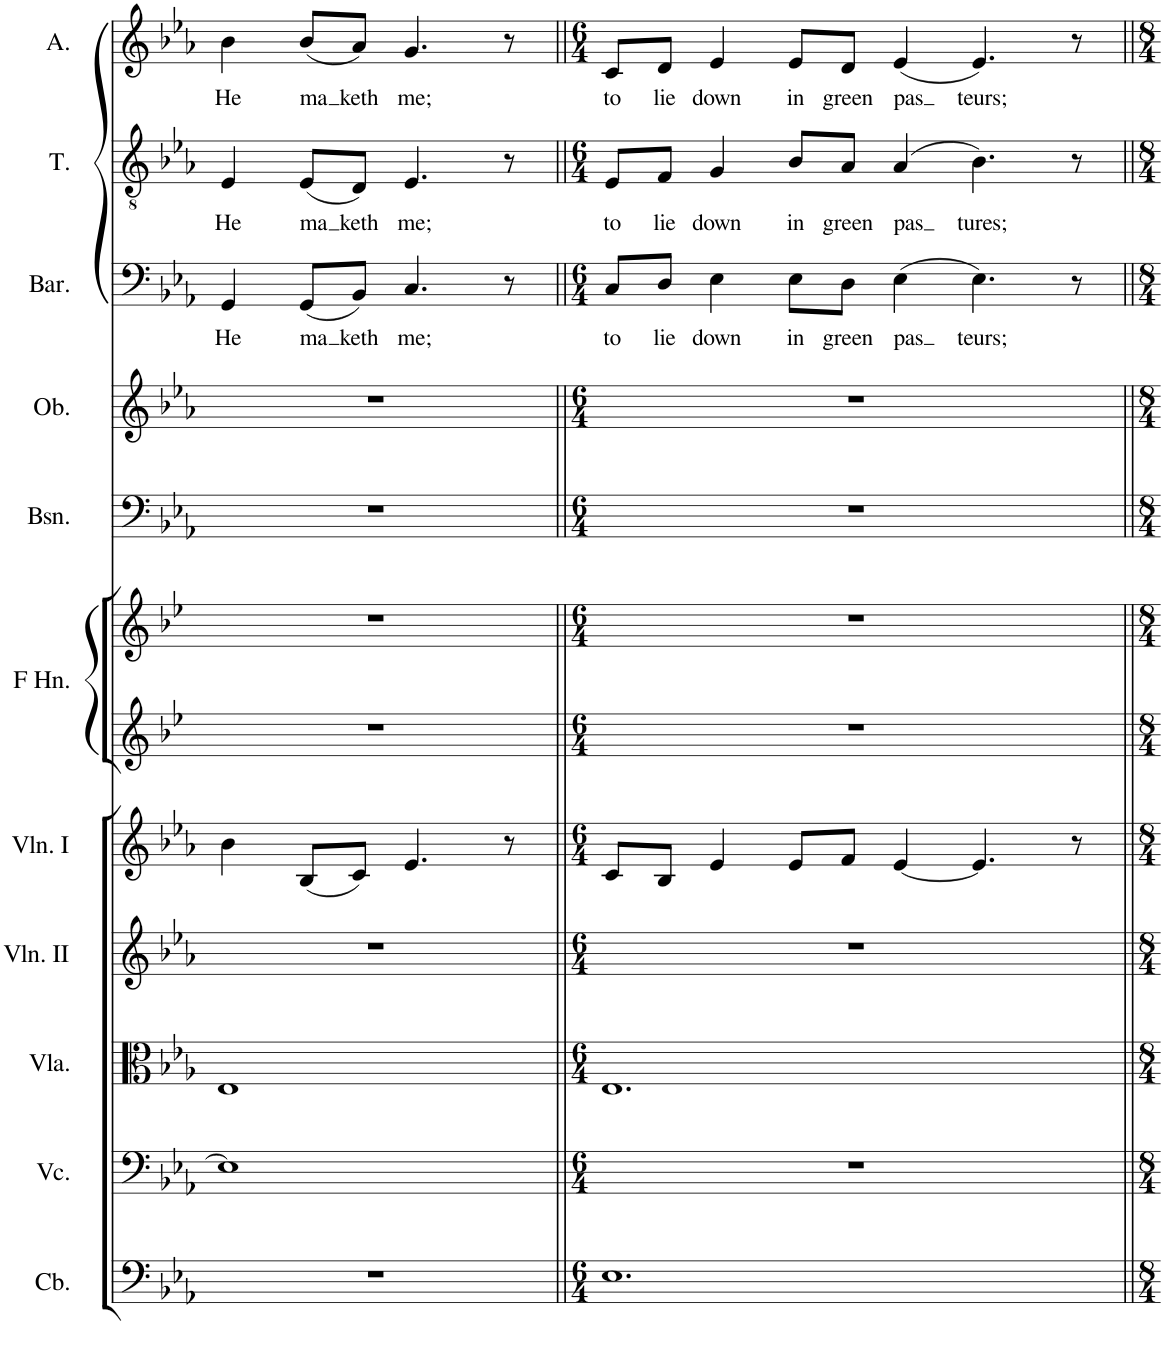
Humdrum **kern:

**kern	**kern	**kern	**kern	**kern	**kern	**kern	**kern	**kern	**kern	**text	**kern	**text	**kern	**text
*part11	*part10	*part9	*part8	*part7	*part6	*part6	*part5	*part4	*part3	*part3	*part2	*part2	*part1	*part1
*staff12	*staff11	*staff10	*staff9	*staff8	*staff7	*staff6	*staff5	*staff4	*staff3	*staff3	*staff2	*staff2	*staff1	*staff1
*I"Contrabasses	*I"Violoncellos	*I"Violas	*I"Violins II	*I"Violins I	*I"Horns in F	*	*I"Bassoons	*I"Oboes	*I"Baritone	*	*I"Tenor	*	*I"Alto	*
*I'Cb.	*I'Vc.	*I'Vla.	*I'Vln. II	*I'Vln. I	*	*	*I'Bsn.	*I'Ob.	*I'Bar.	*	*I'T.	*	*I'A.	*
!!LO:PB:g=z
*clefF4	*clefF4	*clefC3	*clefG2	*clefG2	*clefG2	*clefG2	*clefF4	*clefG2	*clefF4	*	*clefGv2	*	*clefG2	*
*Trd7c12	*	*	*	*	*Trd4c7	*Trd4c7	*	*	*	*	*	*	*	*
*k[b-e-a-]	*k[b-e-a-]	*k[b-e-a-]	*k[b-e-a-]	*k[b-e-a-]	*k[b-e-]	*k[b-e-]	*k[b-e-a-]	*k[b-e-a-]	*k[b-e-a-]	*	*k[b-e-a-]	*	*k[b-e-a-]	*
*M4/4	*M4/4	*M4/4	*M4/4	*M4/4	*M4/4	*M4/4	*M4/4	*M4/4	*M4/4	*	*M4/4	*	*M4/4	*
=20	=20	=20	=20	=20	=20	=20	=20	=20	=20	=20	=20	=20	=20	=20
!	!	!	!	!	!	!	!	!	!	!LO:LY:b	!	!LO:LY:b	!	!LO:LY:b
1r	1E-]	1E-	1r	4b-\	1r	1r	1r	1r	4GG/	He	4E-/	He	4b-\	He
!	!	!	!	!	!	!	!	!	!	!LO:LY:b	!	!LO:LY:b	!	!LO:LY:b
.	.	.	.	(8B-/L	.	.	.	.	(8GG/L	ma	(8E-/L	ma	(8b-/L	ma
!	!	!	!	!	!	!	!	!	!	!LO:LY:b	!	!LO:LY:b	!	!LO:LY:b
.	.	.	.	8c/J)	.	.	.	.	8BB-/J)	keth	8D/J)	keth	8a-/J)	keth
!	!	!	!	!	!	!	!	!	!	!LO:LY:b	!	!LO:LY:b	!	!LO:LY:b
.	.	.	.	4.e-/	.	.	.	.	4.C/	me;	4.E-/	me;	4.g/	me;
.	.	.	.	8r	.	.	.	.	8r	.	8r	.	8r	.
=21||	=21||	=21||	=21||	=21||	=21||	=21||	=21||	=21||	=21||	=21||	=21||	=21||	=21||	=21||
*M6/4	*M6/4	*M6/4	*M6/4	*M6/4	*M6/4	*M6/4	*M6/4	*M6/4	*M6/4	*	*M6/4	*	*M6/4	*
!	!	!	!	!	!	!	!	!	!	!LO:LY:b	!	!LO:LY:b	!	!LO:LY:b
1.E-	1.r	1.E-	1.r	8c/L	1.r	1.r	1.r	1.r	8C/L	to	8E-/L	to	8c/L	to
!	!	!	!	!	!	!	!	!	!	!LO:LY:b	!	!LO:LY:b	!	!LO:LY:b
.	.	.	.	8B-/J	.	.	.	.	8D/J	lie	8F/J	lie	8d/J	lie
!	!	!	!	!	!	!	!	!	!	!LO:LY:b	!	!LO:LY:b	!	!LO:LY:b
.	.	.	.	4e-/	.	.	.	.	4E-\	down	4G/	down	4e-/	down
!	!	!	!	!	!	!	!	!	!	!LO:LY:b	!	!LO:LY:b	!	!LO:LY:b
.	.	.	.	8e-/L	.	.	.	.	8E-\L	in	8B-/L	in	8e-/L	in
!	!	!	!	!	!	!	!	!	!	!LO:LY:b	!	!LO:LY:b	!	!LO:LY:b
.	.	.	.	8f/J	.	.	.	.	8D\J	green	8A-/J	green	8d/J	green
!	!	!	!	!	!	!	!	!	!	!LO:LY:b	!	!LO:LY:b	!	!LO:LY:b
.	.	.	.	[4e-/	.	.	.	.	(4E-\	pas	(4A-/	pas	(4e-/	pas
!	!	!	!	!	!	!	!	!	!	!LO:LY:b	!	!LO:LY:b	!	!LO:LY:b
.	.	.	.	4.e-/]	.	.	.	.	4.E-\)	teurs;	4.B-\)	tures;	4.e-/)	teurs;
.	.	.	.	8r	.	.	.	.	8r	.	8r	.	8r	.
=||	=||	=||	=||	=||	=||	=||	=||	=||	=||	=||	=||	=||	=||	=||
*-	*-	*-	*-	*-	*-	*-	*-	*-	*-	*-	*-	*-	*-	*-
